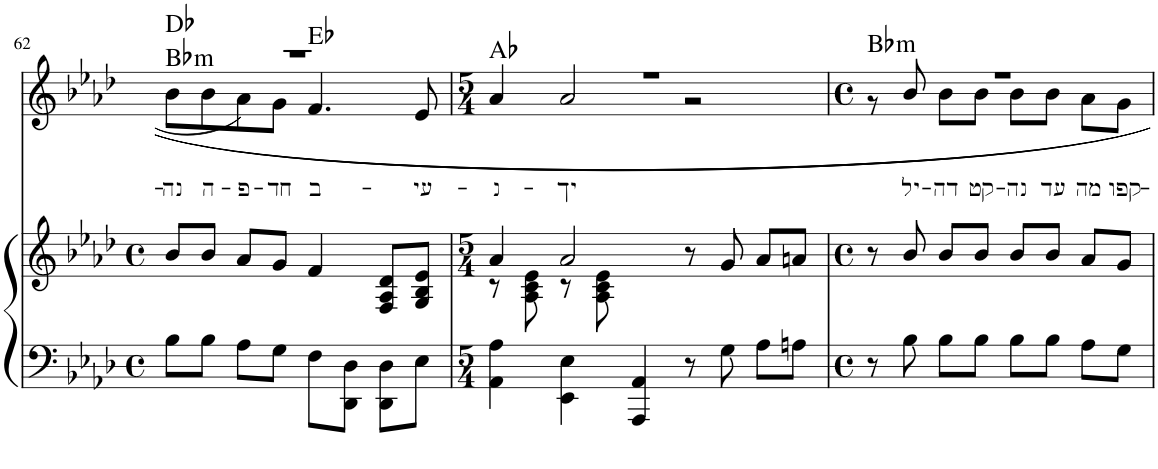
**kern	**kern	**kern	**text	**harte
*part2	*part2	*part1	*part1	*part1
*staff3	*staff2	*staff1	*staff1	*
*I"Piano	*	*I"Canto	*	*
*I'Pno	*	*	*	*
!!LO:PB:g=z
*clefF4	*clefG2	*clefG2	*	*
*k[b-e-a-d-]	*k[b-e-a-d-]	*k[b-e-a-d-]	*	*
*M4/4	*M4/4	*M4/4	*	*
*met(c)	*met(c)	*met(c)	*	*
=62	=62	=62	=62	=62
*	*	*^	*	*
!	!	!	!	!LO:LY:b	!LO:H:n=1:kt=m
8B-\L	8b-/L	1r	8b-\L	-נה	Bb:min Db:maj
!	!	!	!	!LO:LY:b	!
8B-\J	8b-/J	.	8b-\	ה-	.
!	!	!	!	!LO:LY:b	!
8A-\L	8a-/L	.	8a-\	-פ-	.
!	!	!	!	!LO:LY:b	!
8G\J	8g/J	.	8g\J	-חד	.
!	!	!	!	!LO:LY:b	!
8F\L	4f/	.	4.f/	ב-	Eb:maj
8DD-\ 8D-\J	.	.	.	.	.
8DD-\ 8D-\L	8F/ 8A-/ 8d-/L	.	.	.	.
!	!	!	!	!LO:LY:b	!
8E-\J	8G/ 8B-/ 8e-/J	.	8e-/	-עי-	.
=63	=63	=63	=63	=63	=63
*M5/4	*M5/4	*M5/4	*	*	*
*	*^	*	*	*	*
!	!	!	!	!	!LO:LY:b	!
4AA-\ 4A-\	4a-/	8r	4%5r	4a-/	-נ-	Ab:maj
.	.	8A-\ 8c\ 8e-\	.	.	.	.
!	!	!	!	!	!LO:LY:b	!
4EE-\ 4E-\	2a-/	8r	.	2a-/	-יך	.
.	.	8A-\ 8c\ 8e-\	.	.	.	.
4AAA-/ 4AA-/	.	2.ryy	.	.	.	.
8r	8r	.	.	2r	.	.
8G\	8g/	.	.	.	.	.
8A-\L	8a-/L	.	.	.	.	.
8An\J	8an/J	.	.	.	.	.
*	*v	*v	*	*	*	*
=64	=64	=64	=64	=64	=64
*M4/4	*M4/4	*M4/4	*	*	*
*met(c)	*met(c)	*met(c)	*	*	*
!	!	!	!	!	!LO:H:kt=m
8r	8r	1r	8r	.	Bb:min
!	!	!	!	!LO:LY:b	!
8B-\	8b-/	.	8b-/	יל-	.
!	!	!	!	!LO:LY:b	!
8B-\L	8b-/L	.	8b-\L	-דה	.
!	!	!	!	!LO:LY:b	!
8B-\J	8b-/J	.	8b-\J	קט-	.
!	!	!	!	!LO:LY:b	!
8B-\L	8b-/L	.	8b-\L	-נה	.
!	!	!	!	!LO:LY:b	!
8B-\J	8b-/J	.	8b-\J	עד	.
!	!	!	!	!LO:LY:b	!
8A-\L	8a-/L	.	8a-\L	מה	.
!	!	!	!	!LO:LY:b	!
8G\J	8g/J	.	8g\J	קפו-	.
*	*	*v	*v	*	*
=	=	=	=	=
*-	*-	*-	*-	*-
